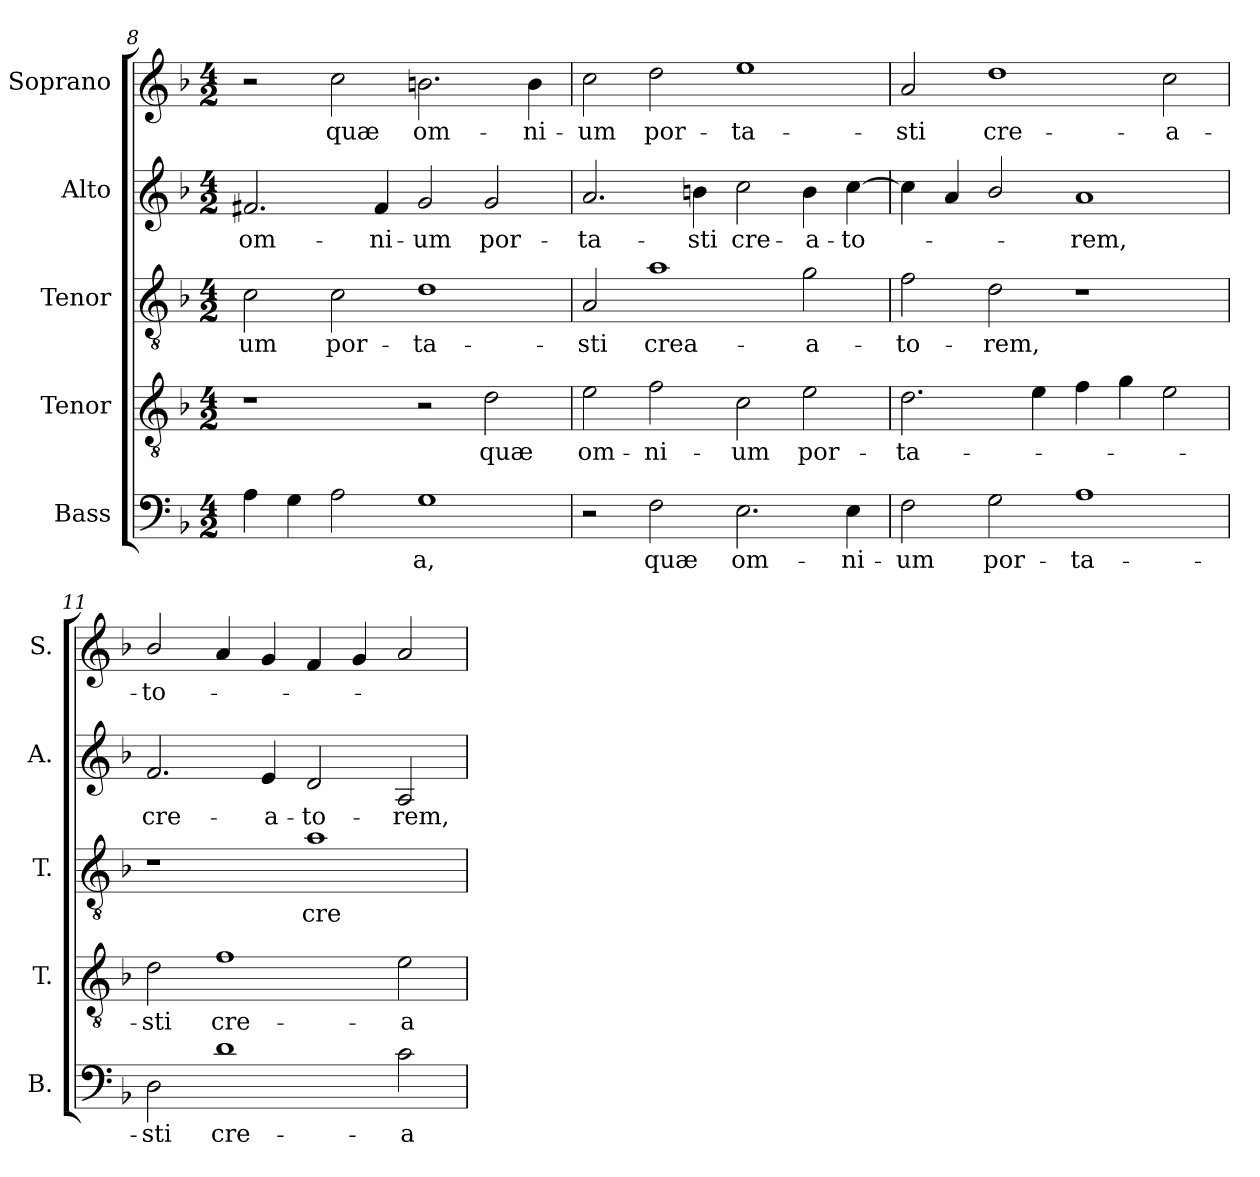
**kern	**text	**kern	**text	**kern	**text	**kern	**text	**kern	**text
*part5	*part5	*part4	*part4	*part3	*part3	*part2	*part2	*part1	*part1
*staff5	*staff5	*staff4	*staff4	*staff3	*staff3	*staff2	*staff2	*staff1	*staff1
*I"Bass	*	*I"Tenor	*	*I"Tenor	*	*I"Alto	*	*I"Soprano	*
*I'B.	*	*I'T.	*	*I'T.	*	*I'A.	*	*I'S.	*
*clefF4	*	*clefGv2	*	*clefGv2	*	*clefG2	*	*clefG2	*
*	*	*ITrd7c12	*	*ITrd7c12	*	*	*	*	*
*k[b-]	*	*k[b-]	*	*k[b-]	*	*k[b-]	*	*k[b-]	*
*F:	*	*F:	*	*F:	*	*F:	*	*F:	*
*M4/2	*	*M4/2	*	*M4/2	*	*M4/2	*	*M4/2	*
=8	=8	=8	=8	=8	=8	=8	=8	=8	=8
!	!	!	!	!	!LO:LY:b:color=#000000	!	!	!	!
!	!	!	!	!	!	!	!LO:LY:b:color=#000000	!	!
4Ai\	.	1r	.	2Ci\	-um	2.f#Xi/	om-	2r	.
4Gi\	.	.	.	.	.	.	.	.	.
!	!	!	!	!	!LO:LY:b:color=#000000	!	!	!	!
!	!	!	!	!	!	!	!	!	!LO:LY:b:color=#000000
2Ai\	.	.	.	2Ci\	por-	.	.	2cci\	quæ
!	!	!	!	!	!	!	!LO:LY:b:color=#000000	!	!
.	.	.	.	.	.	4f#i/	-ni-	.	.
!	!LO:LY:b:color=#000000	!	!	!	!	!	!	!	!
!	!	!	!	!	!LO:LY:b:color=#000000	!	!	!	!
!	!	!	!	!	!	!	!LO:LY:b:color=#000000	!	!
!	!	!	!	!	!	!	!	!	!LO:LY:b:color=#000000
1Gi	-a,	2r	.	1Di	-ta-	2gi/	-um	2.bni\	om-
!	!	!	!LO:LY:b:color=#000000	!	!	!	!	!	!
!	!	!	!	!	!	!	!LO:LY:b:color=#000000	!	!
.	.	2Di\	quæ	.	.	2gi/	por-	.	.
!	!	!	!	!	!	!	!	!	!LO:LY:b:color=#000000
.	.	.	.	.	.	.	.	4bi\	-ni-
=9	=9	=9	=9	=9	=9	=9	=9	=9	=9
!	!	!	!LO:LY:b:color=#000000	!	!	!	!	!	!
!	!	!	!	!	!LO:LY:b:color=#000000	!	!	!	!
!	!	!	!	!	!	!	!LO:LY:b:color=#000000	!	!
!	!	!	!	!	!	!	!	!	!LO:LY:b:color=#000000
2r	.	2Ei\	om-	2AAi/	-sti	2.ai/	-ta-	2cci\	-um
!	!LO:LY:b:color=#000000	!	!	!	!	!	!	!	!
!	!	!	!LO:LY:b:color=#000000	!	!	!	!	!	!
!	!	!	!	!	!LO:LY:b:color=#000000	!	!	!	!
!	!	!	!	!	!	!	!	!	!LO:LY:b:color=#000000
2Fi\	quæ	2Fi\	-ni-	1Ai	crea-	.	.	2ddi\	por-
!	!	!	!	!	!	!	!LO:LY:b:color=#000000	!	!
.	.	.	.	.	.	4bni\	-sti	.	.
!	!LO:LY:b:color=#000000	!	!	!	!	!	!	!	!
!	!	!	!LO:LY:b:color=#000000	!	!	!	!	!	!
!	!	!	!	!	!	!	!LO:LY:b:color=#000000	!	!
!	!	!	!	!	!	!	!	!	!LO:LY:b:color=#000000
2.Ei\	om-	2Ci\	-um	.	.	2cci\	cre-	1eei	-ta-
!	!	!	!LO:LY:b:color=#000000	!	!	!	!	!	!
!	!	!	!	!	!LO:LY:b:color=#000000	!	!	!	!
!	!	!	!	!	!	!	!LO:LY:b:color=#000000	!	!
.	.	2Ei\	por-	2Gi\	-a-	4bi\	-a-	.	.
!	!LO:LY:b:color=#000000	!	!	!	!	!	!	!	!
!	!	!	!	!	!	!	!LO:LY:b:color=#000000	!	!
4Ei\	-ni-	.	.	.	.	[4cci\	-to-	.	.
!!LO:LB:g=z
=10	=10	=10	=10	=10	=10	=10	=10	=10	=10
!	!LO:LY:b:color=#000000	!	!	!	!	!	!	!	!
!	!	!	!LO:LY:b:color=#000000	!	!	!	!	!	!
!	!	!	!	!	!LO:LY:b:color=#000000	!	!	!	!
!	!	!	!	!	!	!	!	!	!LO:LY:b:color=#000000
2Fi\	-um	2.Di\	-ta-	2Fi\	-to-	4cci\]	.	2ai/	-sti
.	.	.	.	.	.	4ai/	.	.	.
!	!LO:LY:b:color=#000000	!	!	!	!	!	!	!	!
!	!	!	!	!	!LO:LY:b:color=#000000	!	!	!	!
!	!	!	!	!	!	!	!	!	!LO:LY:b:color=#000000
2Gi\	por-	.	.	2Di\	-rem,	2b-i/	.	1ddi	cre-
.	.	4Ei\	.	.	.	.	.	.	.
!	!LO:LY:b:color=#000000	!	!	!	!	!	!	!	!
!	!	!	!	!	!	!	!LO:LY:b:color=#000000	!	!
1Ai	-ta-	4Fi\	.	1r	.	1ai	-rem,	.	.
.	.	4Gi\	.	.	.	.	.	.	.
!	!	!	!	!	!	!	!	!	!LO:LY:b:color=#000000
.	.	2Ei\	.	.	.	.	.	2cci\	-a-
=11	=11	=11	=11	=11	=11	=11	=11	=11	=11
!	!LO:LY:b:color=#000000	!	!	!	!	!	!	!	!
!	!	!	!LO:LY:b:color=#000000	!	!	!	!	!	!
!	!	!	!	!	!	!	!LO:LY:b:color=#000000	!	!
!	!	!	!	!	!	!	!	!	!LO:LY:b:color=#000000
2Di\	-sti	2Di\	-sti	1r	.	2.fi/	cre-	2b-i/	-to-
!	!LO:LY:b:color=#000000	!	!	!	!	!	!	!	!
!	!	!	!LO:LY:b:color=#000000	!	!	!	!	!	!
1di	cre-	1Fi	cre-	.	.	.	.	4ai/	.
!	!	!	!	!	!	!	!LO:LY:b:color=#000000	!	!
.	.	.	.	.	.	4ei/	-a-	4gi/	.
!	!	!	!	!	!LO:LY:b:color=#000000	!	!	!	!
!	!	!	!	!	!	!	!LO:LY:b:color=#000000	!	!
.	.	.	.	1Ai	cre-	2di/	-to-	4fi/	.
.	.	.	.	.	.	.	.	4gi/	.
!	!LO:LY:b:color=#000000	!	!	!	!	!	!	!	!
!	!	!	!LO:LY:b:color=#000000	!	!	!	!	!	!
!	!	!	!	!	!	!	!LO:LY:b:color=#000000	!	!
2ci\	-a-	2Ei\	-a-	.	.	2Ai/	-rem,	2ai/	.
=	=	=	=	=	=	=	=	=	=
*-	*-	*-	*-	*-	*-	*-	*-	*-	*-
